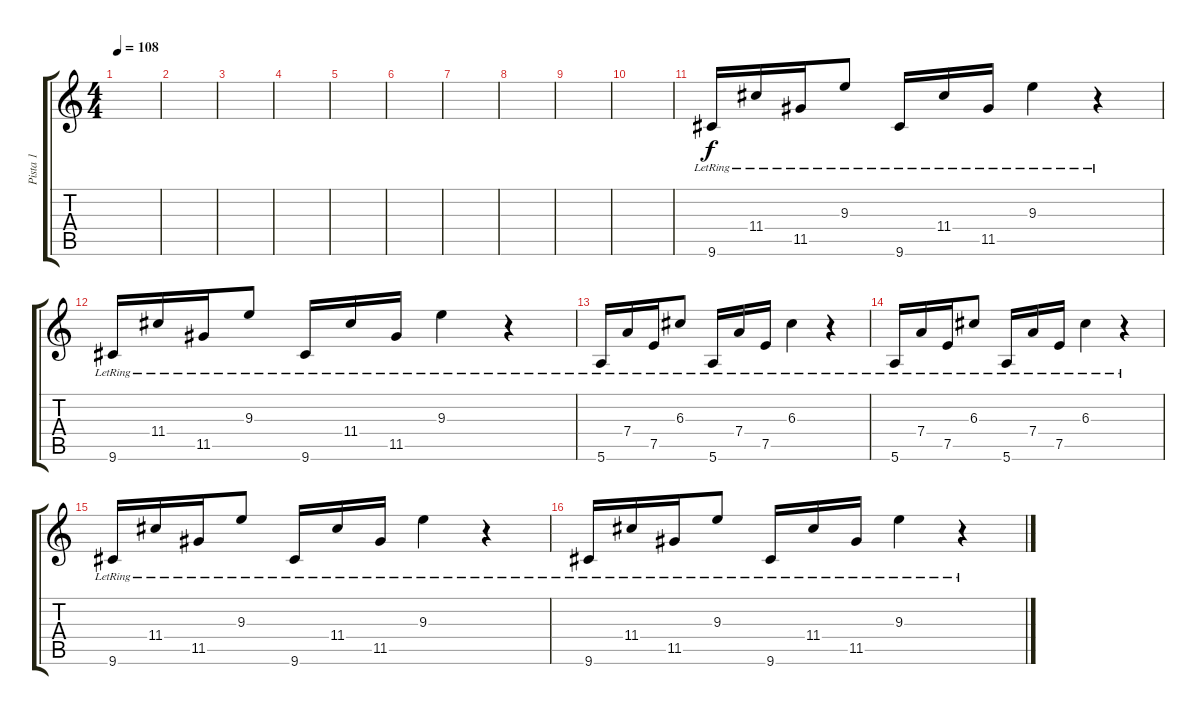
\track ("Pista 1" "Pista 1") {instrument electricguitarclean}
\staff {score tabs}
\tuning (E4 B3 G3 D3 A2 E2) {hide}
\ts (4 4)
\tempo 108
\clef g2
\ks c
|
|
|
|
|
|
|
|
|
|
9.6{lr}.16 11.4{lr}.16 11.5{lr}.16 9.3{lr}.8 9.6{lr}.16 11.4{lr}.16 11.5{lr}.16 9.3{lr}.4 r.4 |
9.6{lr}.16 11.4{lr}.16 11.5{lr}.16 9.3{lr}.8 9.6{lr}.16 11.4{lr}.16 11.5{lr}.16 9.3{lr}.4 r.4 |
5.6{lr}.16 7.4{lr}.16 7.5{lr}.16 6.3{lr}.8 5.6{lr}.16 7.4{lr}.16 7.5{lr}.16 6.3{lr}.4 r.4 |
5.6{lr}.16 7.4{lr}.16 7.5{lr}.16 6.3{lr}.8 5.6{lr}.16 7.4{lr}.16 7.5{lr}.16 6.3{lr}.4 r.4 |
9.6{lr}.16 11.4{lr}.16 11.5{lr}.16 9.3{lr}.8 9.6{lr}.16 11.4{lr}.16 11.5{lr}.16 9.3{lr}.4 r.4 |
9.6{lr}.16 11.4{lr}.16 11.5{lr}.16 9.3{lr}.8 9.6{lr}.16 11.4{lr}.16 11.5{lr}.16 9.3{lr}.4 r.4
